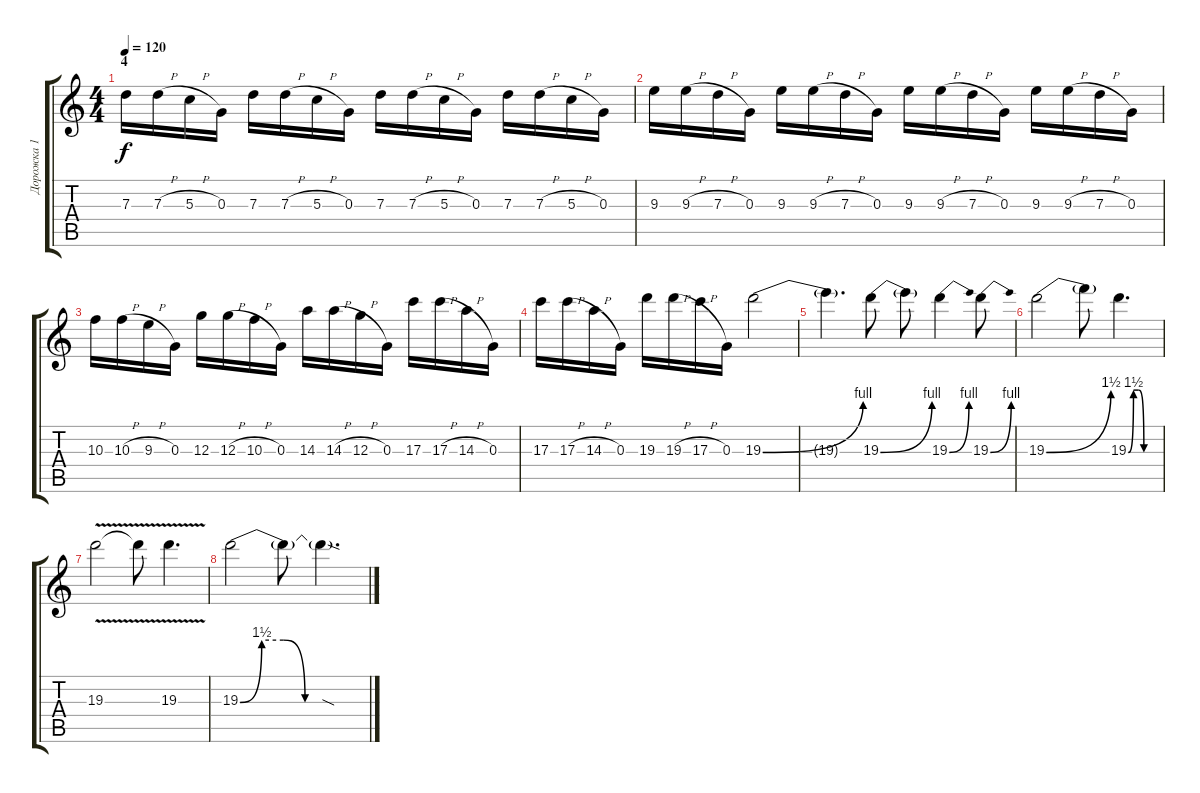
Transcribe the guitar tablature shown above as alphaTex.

\track ("Дорожка 1" "Дорожка 1") {instrument overdrivenguitar}
\staff {score tabs}
\tuning (E4 B3 G3 D3 A2 E2) {hide}
\ts (4 4)
\section ("" "4")
\tempo 120
\clef g2
\ks c
7.3.16{dy f} 7.3{h}.16 5.3{h}.16 0.3.16 7.3.16 7.3{h}.16 5.3{h}.16 0.3.16 7.3.16 7.3{h}.16 5.3{h}.16 0.3.16 7.3.16 7.3{h}.16 5.3{h}.16 0.3.16 |
9.3.16 9.3{h}.16 7.3{h}.16 0.3.16 9.3.16 9.3{h}.16 7.3{h}.16 0.3.16 9.3.16 9.3{h}.16 7.3{h}.16 0.3.16 9.3.16 9.3{h}.16 7.3{h}.16 0.3.16 |
10.3.16 10.3{h}.16 9.3{h}.16 0.3.16 12.3.16 12.3{h}.16 10.3{h}.16 0.3.16 14.3.16 14.3{h}.16 12.3{h}.16 0.3.16 17.3.16 17.3{h}.16 14.3{h}.16 0.3.16 |
17.3.16 17.3{h}.16 14.3{h}.16 0.3.16 19.3.16 19.3{h}.16 17.3{h}.16 0.3.16 19.3{be (bend 0 0 60 4)}.2 |
19.3{t}.4{d} 19.3{be (bend 0 0 60 4)}.8 19.3{t}.8 19.3{be (bend 0 0 60 4)}.4 19.3{be (bend 0 0 60 4)}.8 |
19.3{be (bend 0 0 60 6)}.2 19.3{t}.8 19.3{be (custom 0 0 10 6 20 6 30 0 60 0)}.4{d} |
19.3{v}.2 19.3{v t}.8 19.3{v}.4{d} |
19.3{be (custom 0 0 10 6 20 6 30 0 60 0)}.2 19.3{t}.8 19.3{sod t}.4{d}
